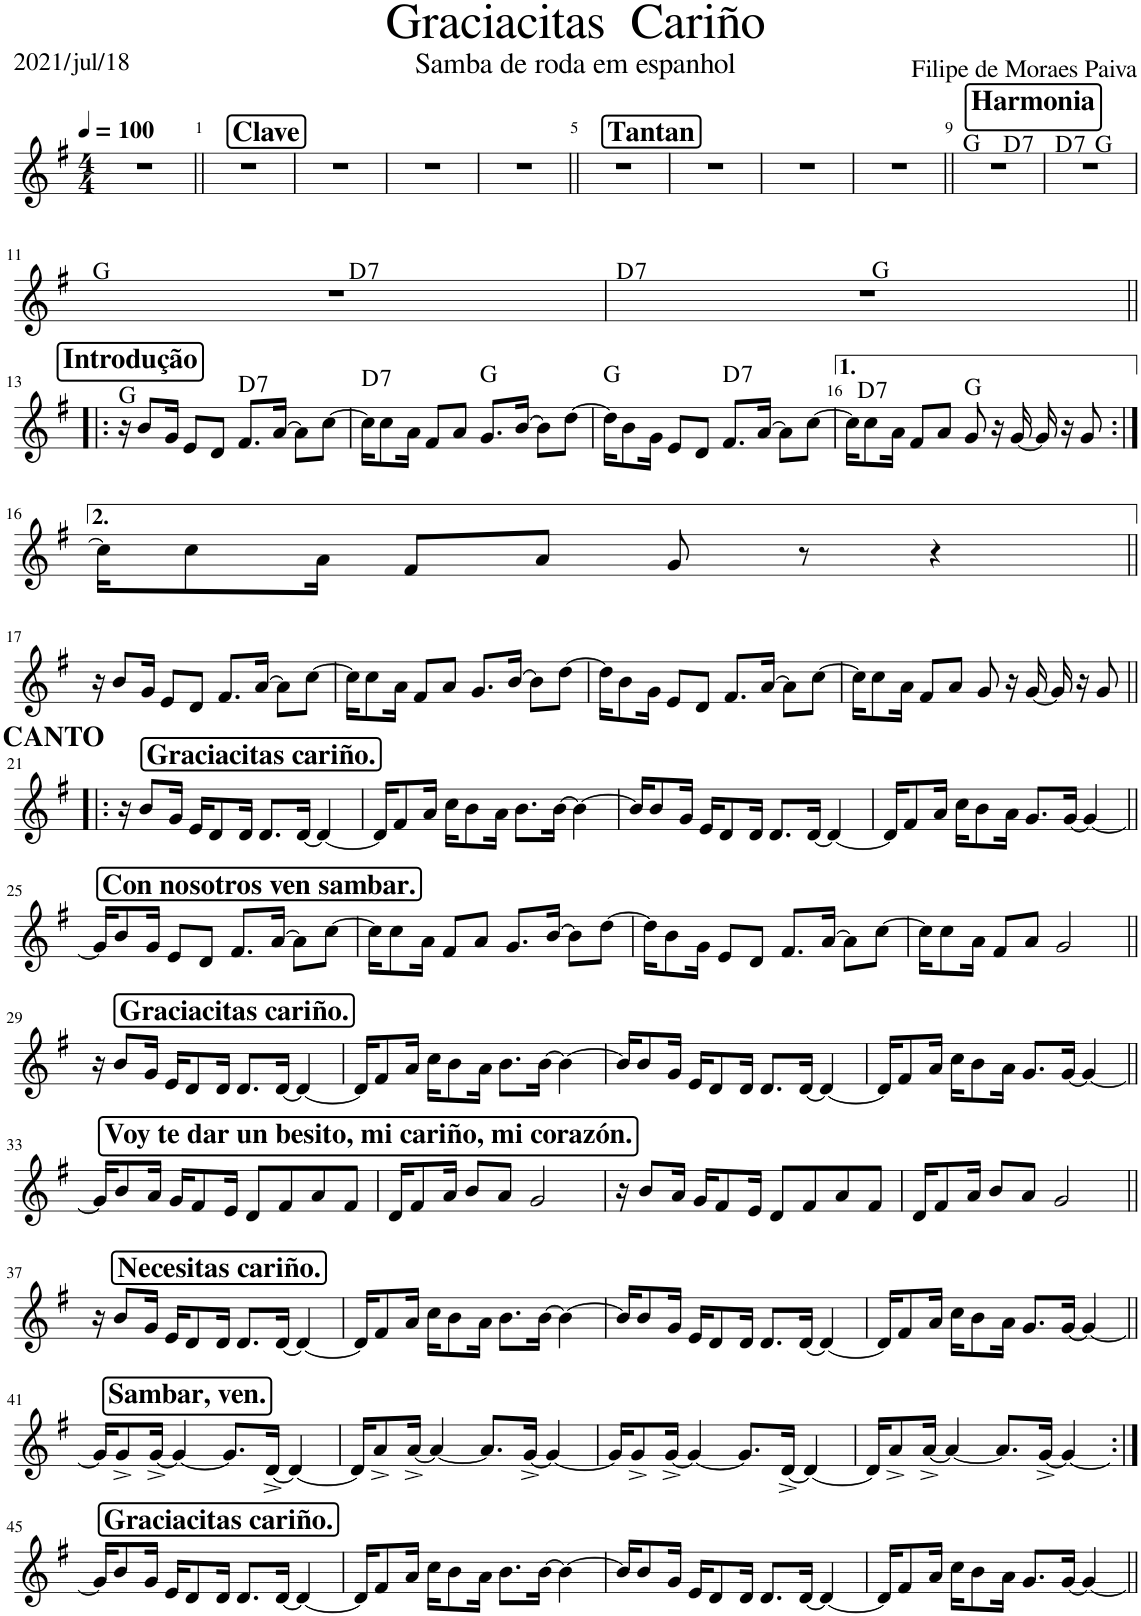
**kern	**harte
*part1	*part1
*staff1	*
*I"Melodia	*
*clefG2	*
*k[f#]	*
*M4/4	*
*MM100	*
=	=
1r	.
!!LO:REH:place=s1:a:B:cj:fs=14:t=Clave
=1||	=1||
1r	.
=2	=2
1r	.
=3	=3
1r	.
=4	=4
1r	.
!!LO:REH:place=s1:a:B:cj:fs=14:t=Tantan
=5||	=5||
1r	.
=6	=6
1r	.
=7	=7
1r	.
=8	=8
1r	.
!!LO:REH:place=s1:a:t=
!!LO:REH:place=s1:a:B:cj:fs=14:t=Harmonia
=9||	=9||
*^	*
1r	2ryy	G:maj
!	!	!LO:H:kt=7
.	2ryy	D:7
=10	=10	=10
!	!	!LO:H:kt=7
1r	2ryy	D:7
.	2ryy	G:maj
!!LO:LB:g=z	!!
=11	=11	=11
1r	2ryy	G:maj
!	!	!LO:H:kt=7
.	2ryy	D:7
=12	=12	=12
!	!	!LO:H:kt=7
1r	2ryy	D:7
.	2ryy	G:maj
*v	*v	*
!!LO:LB:g=z
!!LO:REH:place=s1:a:B:cj:fs=14:t=Introdução
=13!|:	=13!|:
16r	G:maj
8b/L	.
16g/Jk	.
8e/L	.
8d/J	.
!	!LO:H:kt=7
8.f#/L	D:7
[16a/Jk	.
8a\L]	.
[8cc\J	.
=14	=14
!	!LO:H:kt=7
16cc\KL]	D:7
8cc\	.
16a\Jk	.
8f#/L	.
8a/J	.
8.g/L	G:maj
[16b/Jk	.
8b\L]	.
[8dd\J	.
=15	=15
16dd\KL]	G:maj
8b\	.
16g\Jk	.
8e/L	.
8d/J	.
!	!LO:H:kt=7
8.f#/L	D:7
[16a/Jk	.
8a\L]	.
[8cc\J	.
=16	=16
!	!LO:H:kt=7
16cc\KL]	D:7
8cc\	.
16a\Jk	.
8f#/L	.
8a/J	.
8g/	G:maj
16r	.
[16g/	.
16g/]	.
16r	.
8g/	.
!!LO:LB:g=z
=16:|!	=16:|!
[qcc	.
16cc\KL]	.
8cc\	.
16a\Jk	.
8f#/L	.
8a/J	.
8g/	.
8r	.
4r	.
!!LO:LB:g=z
=17||	=17||
16r	.
8b/L	.
16g/Jk	.
8e/L	.
8d/J	.
8.f#/L	.
[16a/Jk	.
8a\L]	.
[8cc\J	.
=18	=18
16cc\KL]	.
8cc\	.
16a\Jk	.
8f#/L	.
8a/J	.
8.g/L	.
[16b/Jk	.
8b\L]	.
[8dd\J	.
=19	=19
16dd\KL]	.
8b\	.
16g\Jk	.
8e/L	.
8d/J	.
8.f#/L	.
[16a/Jk	.
8a\L]	.
[8cc\J	.
=20	=20
16cc\KL]	.
8cc\	.
16a\Jk	.
8f#/L	.
8a/J	.
8g/	.
16r	.
[16g/	.
16g/]	.
16r	.
8g/	.
!!LO:LB:g=z
!!LO:REH:place=s1:a:B:cj:fs=14:t=Graciacitas cariño.:qo=0.25
=21!|:	=21!|:
!LO:TX:a:B:t=CANTO	!
16r	.
8b/L	.
16g/Jk	.
16e/KL	.
8d/	.
16d/Jk	.
8.d/L	.
[16d/Jk	.
4d/_	.
=22	=22
16d/KL]	.
8f#/	.
16a/Jk	.
16cc\KL	.
8b\	.
16a\Jk	.
8.b\L	.
[16b\Jk	.
4b\_	.
=23	=23
16b/KL]	.
8b/	.
16g/Jk	.
16e/KL	.
8d/	.
16d/Jk	.
8.d/L	.
[16d/Jk	.
4d/_	.
=24	=24
16d/KL]	.
8f#/	.
16a/Jk	.
16cc\KL	.
8b\	.
16a\Jk	.
8.g/L	.
[16g/Jk	.
4g/_	.
!!LO:LB:g=z
!!LO:REH:place=s1:a:B:cj:fs=14:t=Con nosotros ven sambar.:qo=0.25
=25||	=25||
16g/KL]	.
8b/	.
16g/Jk	.
8e/L	.
8d/J	.
8.f#/L	.
[16a/Jk	.
8a\L]	.
[8cc\J	.
=26	=26
16cc\KL]	.
8cc\	.
16a\Jk	.
8f#/L	.
8a/J	.
8.g/L	.
[16b/Jk	.
8b\L]	.
[8dd\J	.
=27	=27
16dd\KL]	.
8b\	.
16g\Jk	.
8e/L	.
8d/J	.
8.f#/L	.
[16a/Jk	.
8a\L]	.
[8cc\J	.
=28	=28
16cc\KL]	.
8cc\	.
16a\Jk	.
8f#/L	.
8a/J	.
2g/	.
!!LO:LB:g=z
!!LO:REH:place=s1:a:B:cj:fs=14:t=Graciacitas cariño.:qo=0.25
=29||	=29||
16r	.
8b/L	.
16g/Jk	.
16e/KL	.
8d/	.
16d/Jk	.
8.d/L	.
[16d/Jk	.
4d/_	.
=30	=30
16d/KL]	.
8f#/	.
16a/Jk	.
16cc\KL	.
8b\	.
16a\Jk	.
8.b\L	.
[16b\Jk	.
4b\_	.
=31	=31
16b/KL]	.
8b/	.
16g/Jk	.
16e/KL	.
8d/	.
16d/Jk	.
8.d/L	.
[16d/Jk	.
4d/_	.
=32	=32
16d/KL]	.
8f#/	.
16a/Jk	.
16cc\KL	.
8b\	.
16a\Jk	.
8.g/L	.
[16g/Jk	.
4g/_	.
!!LO:LB:g=z
!!LO:REH:place=s1:a:B:cj:fs=14:t=Voy te dar un besito, mi cariño, mi corazón.:qo=0.25
=33||	=33||
16g/KL]	.
8b/	.
16a/Jk	.
16g/KL	.
8f#/	.
16e/Jk	.
8d/L	.
8f#/	.
8a/	.
8f#/J	.
=34	=34
16d/KL	.
8f#/	.
16a/Jk	.
8b/L	.
8a/J	.
2g/	.
=35	=35
16r	.
8b/L	.
16a/Jk	.
16g/KL	.
8f#/	.
16e/Jk	.
8d/L	.
8f#/	.
8a/	.
8f#/J	.
=36	=36
16d/KL	.
8f#/	.
16a/Jk	.
8b/L	.
8a/J	.
2g/	.
!!LO:LB:g=z
!!LO:REH:place=s1:a:B:cj:fs=14:t=Necesitas cariño.:qo=0.25
=37||	=37||
16r	.
8b/L	.
16g/Jk	.
16e/KL	.
8d/	.
16d/Jk	.
8.d/L	.
[16d/Jk	.
4d/_	.
=38	=38
16d/KL]	.
8f#/	.
16a/Jk	.
16cc\KL	.
8b\	.
16a\Jk	.
8.b\L	.
[16b\Jk	.
4b\_	.
=39	=39
16b/KL]	.
8b/	.
16g/Jk	.
16e/KL	.
8d/	.
16d/Jk	.
8.d/L	.
[16d/Jk	.
4d/_	.
=40	=40
16d/KL]	.
8f#/	.
16a/Jk	.
16cc\KL	.
8b\	.
16a\Jk	.
8.g/L	.
[16g/Jk	.
4g/_	.
!!LO:LB:g=z
!!LO:REH:place=s1:a:B:cj:fs=14:t=Sambar, ven.:qo=0.25
=41||	=41||
16g/KL]	.
8g^/	.
[16g^/Jk	.
4g/_	.
8.g/L]	.
[16d^/Jk	.
4d/_	.
=42	=42
16d/KL]	.
8a^/	.
[16a^/Jk	.
4a/_	.
8.a/L]	.
[16g^/Jk	.
4g/_	.
=43	=43
16g/KL]	.
8g^/	.
[16g^/Jk	.
4g/_	.
8.g/L]	.
[16d^/Jk	.
4d/_	.
=44	=44
16d/KL]	.
8a^/	.
[16a^/Jk	.
4a/_	.
8.a/L]	.
[16g^/Jk	.
4g/_	.
!!LO:LB:g=z
!!LO:REH:place=s1:a:B:cj:fs=14:t=Graciacitas cariño.:qo=0.25
=45:|!	=45:|!
16g/KL]	.
8b/	.
16g/Jk	.
16e/KL	.
8d/	.
16d/Jk	.
8.d/L	.
[16d/Jk	.
4d/_	.
=46	=46
16d/KL]	.
8f#/	.
16a/Jk	.
16cc\KL	.
8b\	.
16a\Jk	.
8.b\L	.
[16b\Jk	.
4b\_	.
=47	=47
16b/KL]	.
8b/	.
16g/Jk	.
16e/KL	.
8d/	.
16d/Jk	.
8.d/L	.
[16d/Jk	.
4d/_	.
=48	=48
16d/KL]	.
8f#/	.
16a/Jk	.
16cc\KL	.
8b\	.
16a\Jk	.
8.g/L	.
[16g/Jk	.
4g/_	.
=||	=||
*-	*-
